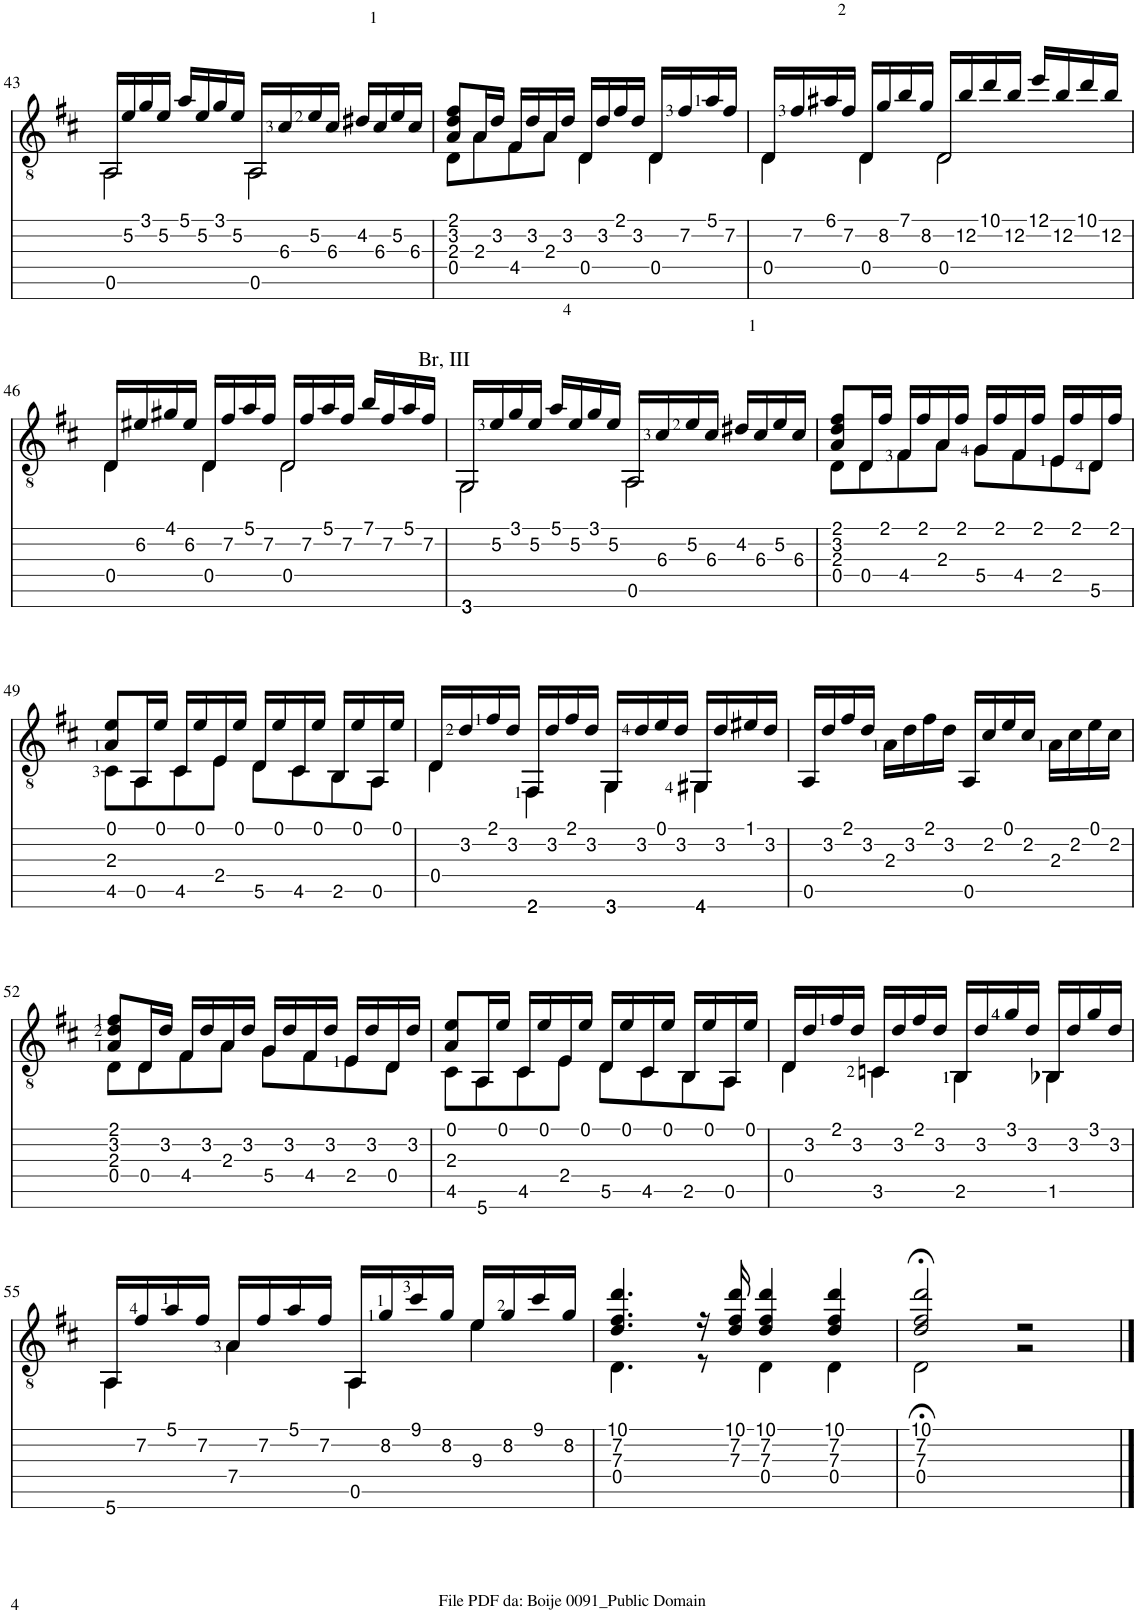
**kern	**kern
*part1	*part1
*staff2	*staff1
*I"Guitar	*
*I'Guit.	*
!!LO:PB:g=z
*	*clefGv2
*k[f#c#]	*k[f#c#]
*M4/4	*M4/4
*met(c)	*met(c)
=43	=43
*^	*
!	!	!LO:N:head=open
*	*	*^
16AALL	2AA	16AA/LL	2AA\
16eJ	.	16e/	.
16gL	.	16g/	.
16eJJ	.	16e/JJ	.
16aLL	.	16a/LL	.
16eJ	.	16e/	.
16gL	.	16g/	.
16eJJ	.	16e/JJ	.
!	!	!LO:N:head=open	!
16AALL	2AA	16AA/LL	2AA\
16c#J	.	16c#/	.
16eL	.	16e/	.
16c#JJ	.	16c#/JJ	.
16d#LL	.	16d#X/LL	.
16c#J	.	16c#/	.
16eL	.	16e/	.
16c#JJ	.	16c#/JJ	.
=44	=44	=44	=44
8A\ 8d\ 8f#\L	8DL	8A/ 8d/ 8f#/L	8D\L
16AL	8AJ	16A/L	8A\
16dJJ	.	16d/JJ	.
16F#LL	8F#L	16F#/LL	8F#\
16dJ	.	16d/	.
16AL	8AJ	16A/	8A\J
16dJJ	.	16d/JJ	.
16DLL	4D	16D/LL	4D\
16dJ	.	16d/	.
16f#L	.	16f#/	.
16dJJ	.	16d/JJ	.
16DLL	4D	16D/LL	4D\
16f#J	.	16f#/	.
16aL	.	16a/	.
16f#JJ	.	16f#/JJ	.
=45	=45	=45	=45
16DLL	4D	16D/LL	4D\
16f#J	.	16f#/	.
16a#L	.	16a#X/	.
16f#JJ	.	16f#/JJ	.
16DLL	4D	16D/LL	4D\
16gJ	.	16g/	.
16bL	.	16b/	.
16gJJ	.	16g/JJ	.
!	!	!LO:N:head=open	!
16DLL	2D	16D/LL	2D\
16bJ	.	16b/	.
16ddL	.	16dd/	.
16bJJ	.	16b/JJ	.
16eeLL	.	16ee/LL	.
16bJ	.	16b/	.
16ddL	.	16dd/	.
16bJJ	.	16b/JJ	.
!!LO:LB:g=z	!!
=46	=46	=46	=46
16DLL	4D	16D/LL	4D\
16e#J	.	16e#X/	.
16g#L	.	16g#X/	.
16e#JJ	.	16e#/JJ	.
16DLL	4D	16D/LL	4D\
16f#J	.	16f#/	.
16aL	.	16a/	.
16f#JJ	.	16f#/JJ	.
!	!	!LO:N:head=open	!
16DLL	2D	16D/LL	2D\
16f#J	.	16f#/	.
16aL	.	16a/	.
16f#JJ	.	16f#/JJ	.
16bLL	.	16b/LL	.
16f#J	.	16f#/	.
16aL	.	16a/	.
16f#JJ	.	16f#/JJ	.
=47	=47	=47	=47
!	!	!LO:TX:a:t=Br, III	!
!	!	!LO:N:head=open	!
16GGLL	2GG	16GG/LL	2GG\
16eJ	.	16e/	.
16gL	.	16g/	.
16eJJ	.	16e/JJ	.
16aLL	.	16a/LL	.
16eJ	.	16e/	.
16gL	.	16g/	.
16eJJ	.	16e/JJ	.
!	!	!LO:N:head=open	!
16AALL	2AA	16AA/LL	2AA\
16c#J	.	16c#/	.
16eL	.	16e/	.
16c#JJ	.	16c#/JJ	.
16d#LL	.	16d#X/LL	.
16c#J	.	16c#/	.
16eL	.	16e/	.
16c#JJ	.	16c#/JJ	.
=48	=48	=48	=48
8A\ 8d\ 8f#\L	8DL	8A/ 8d/ 8f#/L	8D\L
16DL	8DJ	16D/L	8D\
16f#JJ	.	16f#/JJ	.
16F#LL	8F#L	16F#/LL	8F#\
16f#J	.	16f#/	.
16AL	8AJ	16A/	8A\J
16f#JJ	.	16f#/JJ	.
16GLL	8GL	16G/LL	8G\L
16f#J	.	16f#/	.
16F#L	8F#J	16F#/	8F#\
16f#JJ	.	16f#/JJ	.
16ELL	8EL	16E/LL	8E\
16f#J	.	16f#/	.
16DL	8DJ	16D/	8D\J
16f#JJ	.	16f#/JJ	.
!!LO:LB:g=z	!!
=49	=49	=49	=49
8A\ 8e\L	8C#L	8A/ 8e/L	8C#\L
16AAL	8AAJ	16AA/L	8AA\
16eJJ	.	16e/JJ	.
16C#LL	8C#L	16C#/LL	8C#\
16eJ	.	16e/	.
16EL	8EJ	16E/	8E\J
16eJJ	.	16e/JJ	.
16DLL	8DL	16D/LL	8D\L
16eJ	.	16e/	.
16C#L	8C#J	16C#/	8C#\
16eJJ	.	16e/JJ	.
16BBLL	8BBL	16BB/LL	8BB\
16eJ	.	16e/	.
16AAL	8AAJ	16AA/	8AA\J
16eJJ	.	16e/JJ	.
=50	=50	=50	=50
16DLL	4D	16D/LL	4D\
16dJ	.	16d/	.
16f#L	.	16f#/	.
16dJJ	.	16d/JJ	.
16FF#LL	4FF#	16FF#/LL	4FF#\
16dJ	.	16d/	.
16f#L	.	16f#/	.
16dJJ	.	16d/JJ	.
16GGLL	4GG	16GG/LL	4GG\
16dJ	.	16d/	.
16eL	.	16e/	.
16dJJ	.	16d/JJ	.
16GG#LL	4GG#	16GG#X/LL	4GG#\
16dJ	.	16d/	.
16e#L	.	16e#X/	.
16dJJ	.	16d/JJ	.
*v	*v	*	*
*	*v	*v
=51	=51
16AALL	16AA/LL
16dJ	16d/
16f#L	16f#/
16dJJ	16d/JJ
16ALL	16A\LL
16dJ	16d\
16f#L	16f#\
16dJJ	16d\JJ
16AALL	16AA/LL
16c#J	16c#/
16eL	16e/
16c#JJ	16c#/JJ
16ALL	16A\LL
16c#J	16c#\
16eL	16e\
16c#JJ	16c#\JJ
!!LO:LB:g=z
=52	=52
*^	*^
8A\ 8d\ 8f#\L	8DL	8A/ 8d/ 8f#/L	8D\L
16DL	8DJ	16D/L	8D\
16dJJ	.	16d/JJ	.
16F#LL	8F#L	16F#/LL	8F#\
16dJ	.	16d/	.
16AL	8AJ	16A/	8A\J
16dJJ	.	16d/JJ	.
16GLL	8GL	16G/LL	8G\L
16dJ	.	16d/	.
16F#L	8F#J	16F#/	8F#\
16dJJ	.	16d/JJ	.
16ELL	8EL	16E/LL	8E\
16dJ	.	16d/	.
16DL	8DJ	16D/	8D\J
16dJJ	.	16d/JJ	.
=53	=53	=53	=53
8A\ 8e\L	8C#L	8A/ 8e/L	8C#\L
16AAL	8AAJ	16AA/L	8AA\
16eJJ	.	16e/JJ	.
16C#LL	8C#L	16C#/LL	8C#\
16eJ	.	16e/	.
16EL	8EJ	16E/	8E\J
16eJJ	.	16e/JJ	.
16DLL	8DL	16D/LL	8D\L
16eJ	.	16e/	.
16C#L	8C#J	16C#/	8C#\
16eJJ	.	16e/JJ	.
16BBLL	8BBL	16BB/LL	8BB\
16eJ	.	16e/	.
16AAL	8AAJ	16AA/	8AA\J
16eJJ	.	16e/JJ	.
=54	=54	=54	=54
16DLL	4D	16D/LL	4D\
16dJ	.	16d/	.
16f#L	.	16f#/	.
16dJJ	.	16d/JJ	.
16CLL	4C	16Cn/LL	4C\
16dJ	.	16d/	.
16f#L	.	16f#/	.
16dJJ	.	16d/JJ	.
16BBLL	4BB	16BB/LL	4BB\
16dJ	.	16d/	.
16gL	.	16g/	.
16dJJ	.	16d/JJ	.
16BB-LL	4BB-	16BB-X/LL	4BB-\
16dJ	.	16d/	.
16gL	.	16g/	.
16dJJ	.	16d/JJ	.
!!LO:LB:g=z	!!
=55	=55	=55	=55
16AALL	4AA	16AA/LL	4AA\
16f#J	.	16f#/	.
16aL	.	16a/	.
16f#JJ	.	16f#/JJ	.
16ALL	4A	16A/LL	4A\
16f#J	.	16f#/	.
16aL	.	16a/	.
16f#JJ	.	16f#/JJ	.
16AALL	4AA	16AA/LL	4AA\
16gJ	.	16g/	.
16cc#L	.	16cc#/	.
16gJJ	.	16g/JJ	.
16eLL	4e	16e/LL	4e\
16gJ	.	16g/	.
16cc#L	.	16cc#/	.
16gJJ	.	16g/JJ	.
=56	=56	=56	=56
4.d 4.f# 4.dd	4.D	4.d/ 4.f#/ 4.dd/	4.D\
16r	8r	16r	8r
16d 16f# 16dd	.	16d/ 16f#/ 16dd/	.
4d 4f# 4dd	4D	4d/ 4f#/ 4dd/	4D\
4d 4f# 4dd	4D	4d/ 4f#/ 4dd/	4D\
=57	=57	=57	=57
2d;< 2f#;< 2dd;<	2D	2d/;< 2f#/;< 2dd/;<	2D\
2r	2r	2r	2r
*v	*v	*	*
*	*v	*v
==	==
*-	*-
